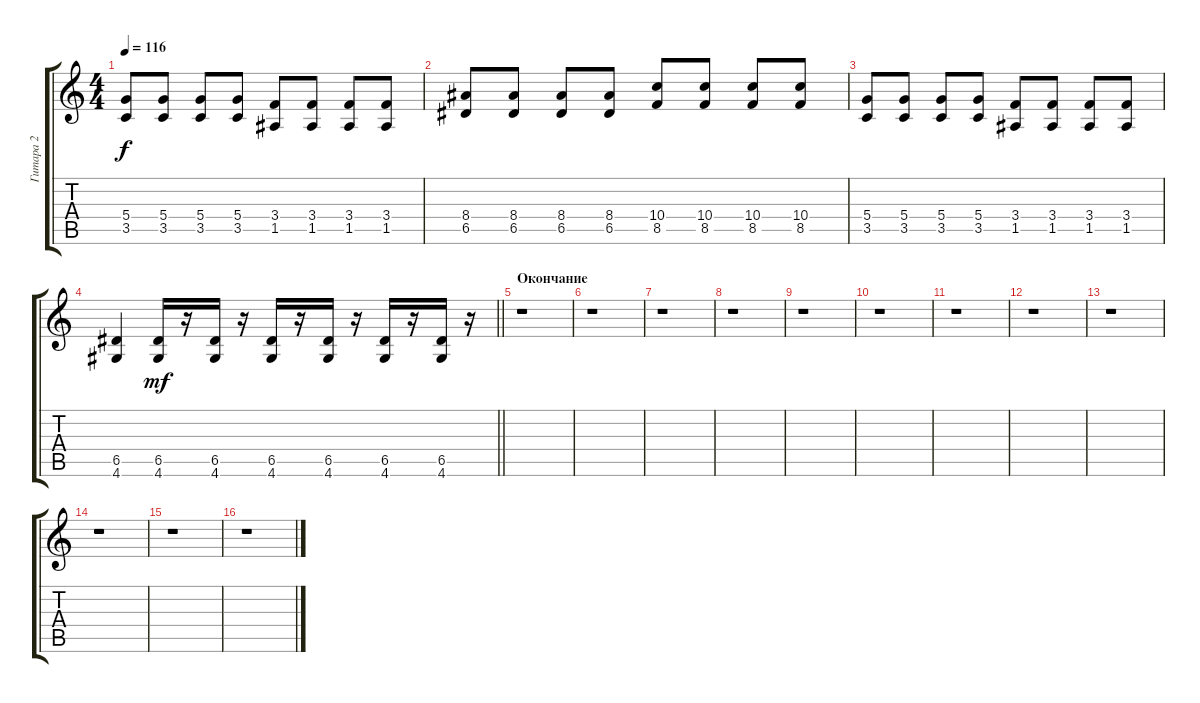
\track ("Гитара 2" "Гитара 2") {instrument distortionguitar}
\staff {score tabs}
\tuning (E4 B3 G3 D3 A2 E2) {hide}
\ts (4 4)
\tempo 116
\clef g2
\ks c
(5.4 3.5).8{dy f} (5.4 3.5).8 (5.4 3.5).8 (5.4 3.5).8 (3.4 1.5).8 (3.4 1.5).8 (3.4 1.5).8 (3.4 1.5).8 |
(8.4 6.5).8 (8.4 6.5).8 (8.4 6.5).8 (8.4 6.5).8 (10.4 8.5).8 (10.4 8.5).8 (10.4 8.5).8 (10.4 8.5).8 |
(5.4 3.5).8 (5.4 3.5).8 (5.4 3.5).8 (5.4 3.5).8 (3.4 1.5).8 (3.4 1.5).8 (3.4 1.5).8 (3.4 1.5).8 |
\barLineRight lightlight
(6.5 4.6).4 (6.5 4.6).16{dy mf} r.16 (6.5 4.6).16 r.16 (6.5 4.6).16 r.16 (6.5 4.6).16 r.16 (6.5 4.6).16 r.16 (6.5 4.6).16 r.16 |
\section ("" "Окончание")
r.1 |
r.1 |
r.1 |
r.1 |
r.1 |
r.1 |
r.1 |
r.1 |
r.1 |
r.1 |
r.1 |
r.1
